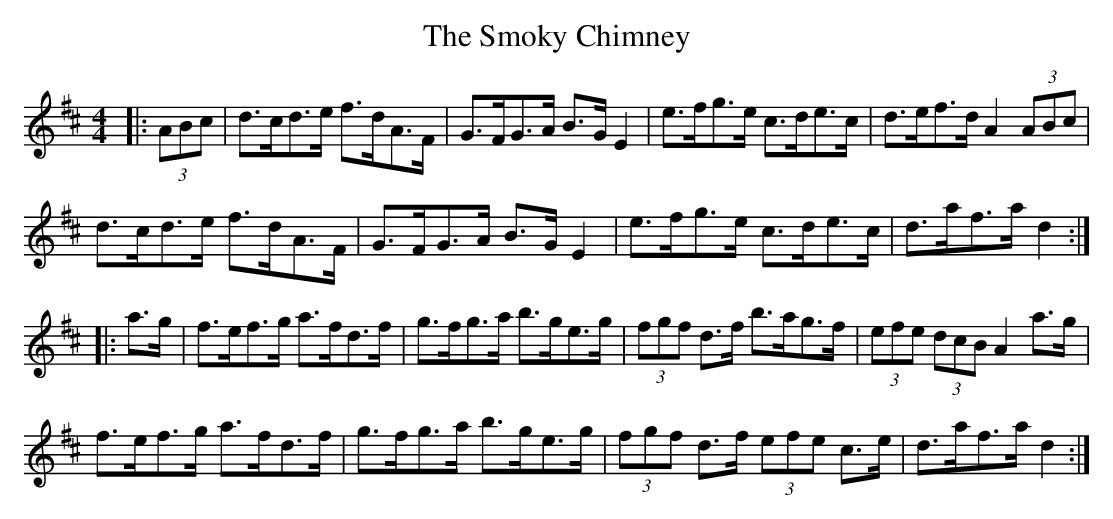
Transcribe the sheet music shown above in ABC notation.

X:1
T: The Smoky Chimney
M: 4/4
L: 1/8
K: Dmaj
|:(3ABc|d>cd>e f>dA>F | G>FG>A B>G E2 | e>fg>e c>de>c | d>ef>d A2 (3ABc |
d>cd>e f>dA>F | G>FG>A B>G E2 | e>fg>e c>de>c | d>af>a d2:|
|:a>g|f>ef>g a>fd>f | g>fg>a b>ge>g | (3fgf d>f b>ag>f | (3efe (3dcB A2 a>g |
f>ef>g a>fd>f | g>fg>a b>ge>g | (3fgf d>f (3efe c>e | d>af>a d2:|
